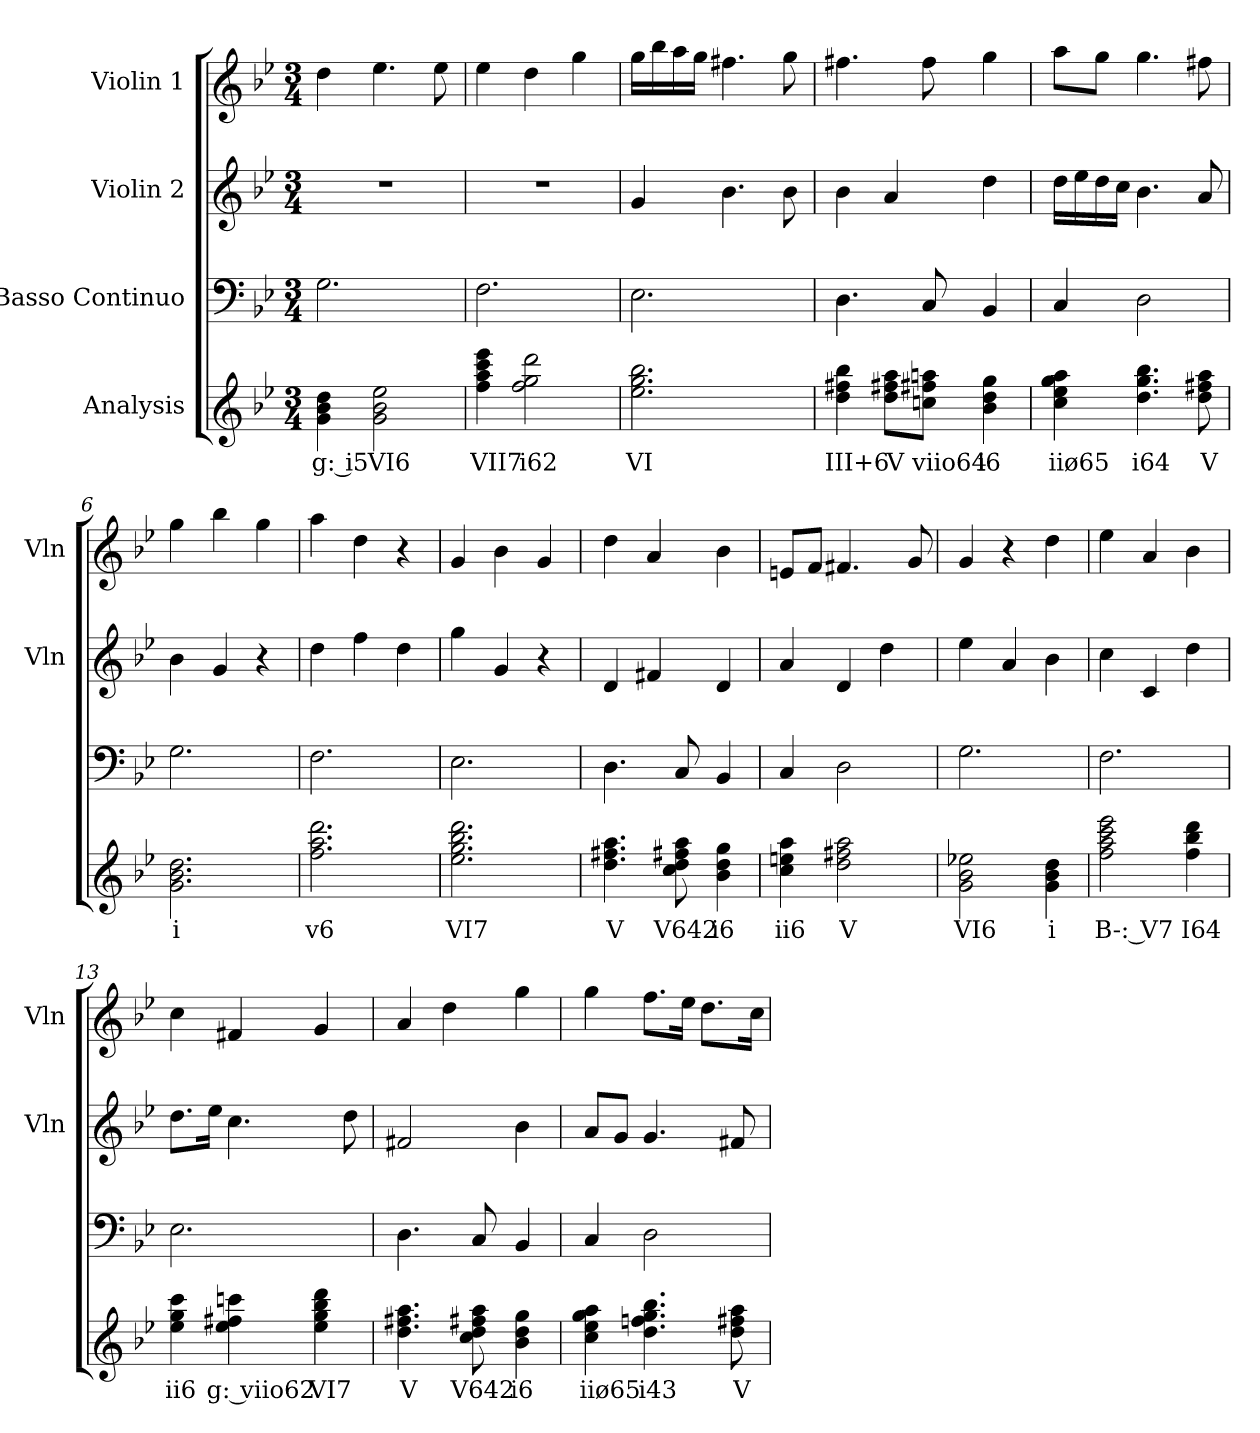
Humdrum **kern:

**kern	**text	**kern	**kern	**kern
*part4	*part4	*part3	*part2	*part1
*staff4	*staff4	*staff3	*staff2	*staff1
*I"Analysis	*	*I"Basso Continuo	*I"Violin 2	*I"Violin 1
*	*	*	*I'Vln	*I'Vln
*	*	*clefF4	*clefG2	*clefG2
*k[b-e-]	*	*k[b-e-]	*k[b-e-]	*k[b-e-]
*M3/4	*	*M3/4	*M3/4	*M3/4
=1	=1	=1	=1	=1
4g 4b- 4dd	g: i5	2.G\	2.r	4dd\
2g 2b- 2ee-	VI6	.	.	4.ee-\
.	.	.	.	8ee-\
=2	=2	=2	=2	=2
4ff 4aa 4ccc 4eee-	VII7	2.F\	2.r	4ee-\
2ff 2gg 2ddd	i62	.	.	4dd\
.	.	.	.	4gg\
=3	=3	=3	=3	=3
2.ee- 2.gg 2.bb-	VI	2.E-\	4g/	16gg\LL
.	.	.	.	16bb-\
.	.	.	.	16aa\
.	.	.	.	16gg\JJ
.	.	.	4.b-\	4.ff#X\
.	.	.	8b-\	8gg\
=4	=4	=4	=4	=4
4dd 4ff#X 4bb-	III+6	4.D\	4b-\	4.ff#X\
8dd 8ff#X 8aaL	V	.	4a/	.
8ccn 8ff#X 8aanJ	viio64	8C/	.	8ff#\
4b- 4dd 4gg	i6	4BB-/	4dd\	4gg\
=5	=5	=5	=5	=5
4cc 4ee- 4gg 4aa	iiø65	4C/	16dd\LL	8aa\L
.	.	.	16ee-\	.
.	.	.	16dd\	8gg\J
.	.	.	16cc\JJ	.
4.dd 4.gg 4.bb-	i64	2D\	4.b-\	4.gg\
8dd 8ff#X 8aa	V	.	8a/	8ff#X\
!!LO:LB:g=z
=6	=6	=6	=6	=6
2.g 2.b- 2.dd	i	2.G\	4b-\	4gg\
.	.	.	4g/	4bb-\
.	.	.	4r	4gg\
=7	=7	=7	=7	=7
2.ff 2.aa 2.ddd	v6	2.F\	4dd\	4aa\
.	.	.	4ff\	4dd\
.	.	.	4dd\	4r
=8	=8	=8	=8	=8
2.ee- 2.gg 2.bb- 2.ddd	VI7	2.E-\	4gg\	4g/
.	.	.	4g/	4b-\
.	.	.	4r	4g/
=9	=9	=9	=9	=9
4.dd 4.ff#X 4.aa	V	4.D\	4d/	4dd\
.	.	.	4f#X/	4a/
8cc 8dd 8ff#X 8aa	V642	8C/	.	.
4b- 4dd 4gg	i6	4BB-/	4d/	4b-\
=10	=10	=10	=10	=10
4cc 4een 4aa	ii6	4C/	4a/	8en/L
.	.	.	.	8f/J
2dd 2ff#X 2aa	V	2D\	4d/	4.f#X/
.	.	.	4dd\	.
.	.	.	.	8g/
!!LO:LB:g=z
=11	=11	=11	=11	=11
2g 2b- 2ee-X	VI6	2.G\	4ee-\	4g/
.	.	.	4a/	4r
4g 4b- 4dd	i	.	4b-\	4dd\
=12	=12	=12	=12	=12
2ff 2aa 2ccc 2eee-	B-: V7	2.F\	4cc\	4ee-\
.	.	.	4c/	4a/
4ff 4bb- 4ddd	I64	.	4dd\	4b-\
=13	=13	=13	=13	=13
4ee- 4gg 4ccc	ii6	2.E-\	8.dd\L	4cc\
.	.	.	16ee-\Jk	.
4ee- 4ff#X 4cccn	g: viio62	.	4.cc\	4f#X/
4ee- 4gg 4bb- 4ddd	VI7	.	.	4g/
.	.	.	8dd\	.
=14	=14	=14	=14	=14
4.dd 4.ff#X 4.aa	V	4.D\	2f#X/	4a/
.	.	.	.	4dd\
8cc 8dd 8ff#X 8aa	V642	8C/	.	.
4b- 4dd 4gg	i6	4BB-/	4b-\	4gg\
=15	=15	=15	=15	=15
4cc 4ee- 4gg 4aa	iiø65	4C/	8a/L	4gg\
.	.	.	8g/J	.
4.dd 4.ffn 4.gg 4.bb-	i43	2D\	4.g/	8.ff\L
.	.	.	.	16ee-\Jk
.	.	.	.	8.dd\L
8dd 8ff#X 8aa	V	.	8f#X/	.
.	.	.	.	16cc\Jk
=	=	=	=	=
*-	*-	*-	*-	*-
